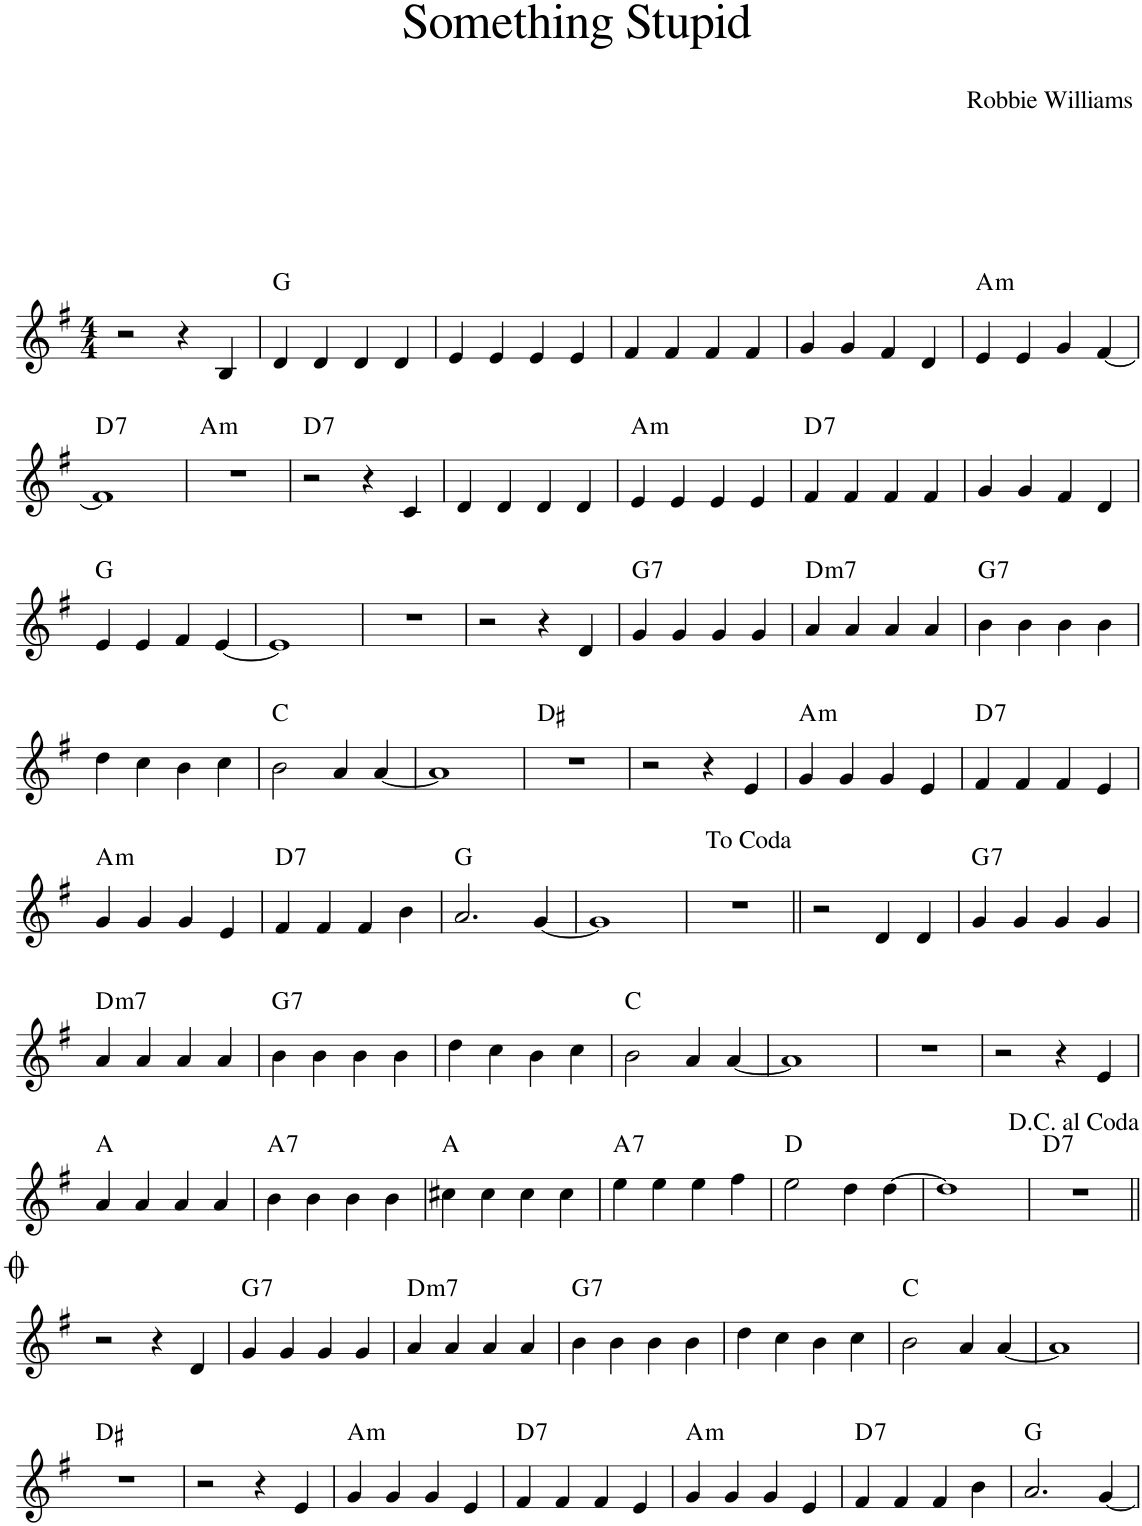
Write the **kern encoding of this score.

**kern	**harte
*part1	*part1
*staff1	*
*I"Piano	*
*I'Pno.	*
*clefG2	*
*k[f#]	*
*M4/4	*
=1	=1
2r	.
4r	.
4B/	.
=2	=2
4d/	G:maj
4d/	.
4d/	.
4d/	.
=3	=3
4e/	.
4e/	.
4e/	.
4e/	.
=4	=4
4f#/	.
4f#/	.
4f#/	.
4f#/	.
=5	=5
4g/	.
4g/	.
4f#/	.
4d/	.
=6	=6
!	!LO:H:kt=m
4e/	A:min
4e/	.
4g/	.
[4f#/	.
!!LO:LB:g=z
=7	=7
!	!LO:H:kt=7
1f#]	D:7
=8	=8
!	!LO:H:kt=m
1r	A:min
=9	=9
!	!LO:H:kt=7
2r	D:7
4r	.
4c/	.
=10	=10
4d/	.
4d/	.
4d/	.
4d/	.
=11	=11
!	!LO:H:kt=m
4e/	A:min
4e/	.
4e/	.
4e/	.
=12	=12
!	!LO:H:kt=7
4f#/	D:7
4f#/	.
4f#/	.
4f#/	.
=13	=13
4g/	.
4g/	.
4f#/	.
4d/	.
!!LO:LB:g=z
=14	=14
4e/	G:maj
4e/	.
4f#/	.
[4e/	.
=15	=15
1e]	.
=16	=16
1r	.
=17	=17
2r	.
4r	.
4d/	.
=18	=18
!	!LO:H:kt=7
4g/	G:7
4g/	.
4g/	.
4g/	.
=19	=19
!	!LO:H:kt=m7
4a/	D:min7
4a/	.
4a/	.
4a/	.
=20	=20
!	!LO:H:kt=7
4b\	G:7
4b\	.
4b\	.
4b\	.
!!LO:LB:g=z
=21	=21
4dd\	.
4cc\	.
4b\	.
4cc\	.
=22	=22
2b\	C:maj
4a/	.
[4a/	.
=23	=23
1a]	.
=24	=24
1r	D#:maj
=25	=25
2r	.
4r	.
4e/	.
=26	=26
!	!LO:H:kt=m
4g/	A:min
4g/	.
4g/	.
4e/	.
=27	=27
!	!LO:H:kt=7
4f#/	D:7
4f#/	.
4f#/	.
4e/	.
!!LO:LB:g=z
=28	=28
!	!LO:H:kt=m
4g/	A:min
4g/	.
4g/	.
4e/	.
=29	=29
!	!LO:H:kt=7
4f#/	D:7
4f#/	.
4f#/	.
4b\	.
=30	=30
2.a/	G:maj
[4g/	.
=31	=31
1g]	.
=32	=32
1r	.
=33||	=33||
2r	.
4d/	.
4d/	.
=34	=34
!	!LO:H:kt=7
4g/	G:7
4g/	.
4g/	.
4g/	.
!!LO:LB:g=z
=35	=35
!	!LO:H:kt=m7
4a/	D:min7
4a/	.
4a/	.
4a/	.
=36	=36
!	!LO:H:kt=7
4b\	G:7
4b\	.
4b\	.
4b\	.
=37	=37
4dd\	.
4cc\	.
4b\	.
4cc\	.
=38	=38
2b\	C:maj
4a/	.
[4a/	.
=39	=39
1a]	.
=40	=40
1r	.
=41	=41
2r	.
4r	.
4e/	.
!!LO:LB:g=z
=42	=42
4a/	A:maj
4a/	.
4a/	.
4a/	.
=43	=43
!	!LO:H:kt=7
4b\	A:7
4b\	.
4b\	.
4b\	.
=44	=44
4cc#X\	A:maj
4cc#\	.
4cc#\	.
4cc#\	.
=45	=45
!	!LO:H:kt=7
4ee\	A:7
4ee\	.
4ee\	.
4ff#\	.
=46	=46
2ee\	D:maj
4dd\	.
[4dd\	.
=47	=47
1dd]	.
=48	=48
!	!LO:H:kt=7
1r	D:7
!!LO:LB:g=z
=49||	=49||
2r	.
4r	.
4d/	.
=50	=50
!	!LO:H:kt=7
4g/	G:7
4g/	.
4g/	.
4g/	.
=51	=51
!	!LO:H:kt=m7
4a/	D:min7
4a/	.
4a/	.
4a/	.
=52	=52
!	!LO:H:kt=7
4b\	G:7
4b\	.
4b\	.
4b\	.
=53	=53
4dd\	.
4cc\	.
4b\	.
4cc\	.
=54	=54
2b\	C:maj
4a/	.
[4a/	.
=55	=55
1a]	.
!!LO:LB:g=z
=56	=56
1r	D#:maj
=57	=57
2r	.
4r	.
4e/	.
=58	=58
!	!LO:H:kt=m
4g/	A:min
4g/	.
4g/	.
4e/	.
=59	=59
!	!LO:H:kt=7
4f#/	D:7
4f#/	.
4f#/	.
4e/	.
=60	=60
!	!LO:H:kt=m
4g/	A:min
4g/	.
4g/	.
4e/	.
=61	=61
!	!LO:H:kt=7
4f#/	D:7
4f#/	.
4f#/	.
4b\	.
=62	=62
2.a/	G:maj
[4g/	.
=	=
*-	*-
